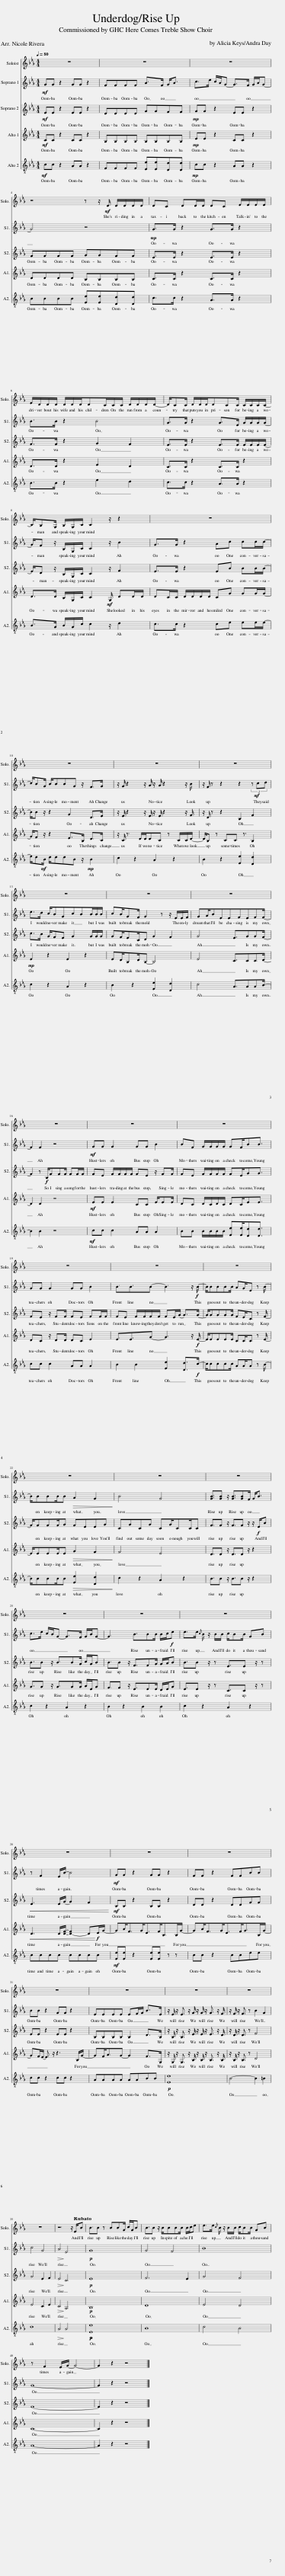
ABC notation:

X:1
%%score 1 2 3 4 5 6 7
L:1/8
Q:1/4=80
M:4/4
I:linebreak $
K:Eb
V:1 treble
V:2 treble
V:3 treble
V:4 treble
V:5 treble-8
V:6 perc stafflines=1
K:none
V:7 perc stafflines=1
K:none
V:1
 z8 | z8 | z8 |$ z4 z z/!mf! D/ D/D/D/D/ | DC DD/D/ DC E/E/E/E/ |$ %5
 E/D/D/D/ D/D/D/DC/C/C/ D/D/D/D/- | D/CC/ D/D/D/DCC/ C/C/C/C/- |$ C/B,G,/ B,/G,/C/ C2 z/ z2 | z8 |$ z8 | %10
 z8 | z8 |$ z8 | z8 | z8 |$ %15
 z8 | z8 | z8 |$ z8 | z8 | %20
 z8 |$ z8 | z8 | z8 |$ z8 | %25
 z8 | z8 |$ z8 | z8 | z8 |$ %30
 z8 | z8 | z8 | z8 |$ z8 | %35
 z6 z/ E/[Q:1/4=65]B | B3/2B z BBG/ c/G/B | B3/2B z/ B/BBB/ B/c/e | e>e{/c} B/ z/ B/B/ c/BB/ GB |$ z F2 E/G/- G4- | %40
 G2 z2 z4 |] %41
V:2
!mf! GG z2 GG z2 | FFFF B>F G<B | c>e c/B/G- G>F G/B/G- |$ G4 z4 |!mp! G>G z2 G>G z2 |$ %5
 B>B z2 B4 | G>G z2 G>E G/G/G/G/- |$ G/F z/ B,/G,/C/ C2 z/ B2 | G>G z2 Ac cc/c/- |$ c/BG/ B/BBG z/ F>G | %10
 z/ G/ z2 z/ A/ z/ A/ z2 z/ B/ | z/ F/ z z2 z2 (3z!mf! cd |$ e>d c/BGcBB/B/B/ | cB/GF/ G2 z z/ E/E/F/ | GA/BEEFEFF/- |$ %15
 F2 F2 z4 |!mf! GG G2 GG B2 | BF G/G/G/G/ GF/BB3/2 |$ GG G2 GG B2 | B3/2B3/2B- B3 z/!f! B/- | %20
 B/BBBB/ AG/E z B/- |$ B/BBB/B!>(! A2 G2!>)! | B4 G4 | [GB]3/2[GB] z/ [GB]3/2[GB]F/ G<B |$ c>e c/B/G- G>F G/B/G- | %25
 G3 B3/2BB/ B/c/!f!e | e>e{/c} B/ z/ B/B/ c/BB/ GB |$ z F2 E/B/- B4 |!mf! GG z2 GG z2 | FF z2 FFBB |$ %30
 BB z2 GG z2 | EEEE EF/G/ B>E | z/ E/ z/ E3/2 z/ G/ z/ G/ z/ G3/2 z/ F/ | z/ F/ z/ F3/2 z B2 G2 |$ c4 G4 | %35
!>(! A4!>)! E4 |!p! G8 | G4 F4 | B8 |$ G8- | %40
 G2 z2 z4 |] %41
V:3
!mf! EE z2 EE z2 | DDDD GGFF |!mp! GG z2 EE z2 |$ FFFF GGFF | E>E z2 E>E z2 |$ %5
 F>F z2 G2 F2 | E>E z2 E>E E/E/E/E/- |$ E/D z/ B,/G,/C/ C2 z/ F2 | E>E z2 EB BB/B/- |$ B/B z/ z2 G2 D>E | %10
 z/ E/ z2 z/ E/ z/ E/ z2 z/ F/ | z/ D/ z z2 B,2 F2 |$ c>B G/FE G2 G/G/G/ | GF/EC/D G2 F2 | G4 E3/2GGF/- |$ %15
 F2 z!f! B,/FFF/ FF/F/ | FE F/F/F/F/ FE z/ FF/ | FE F/F/F/F/ FE/GG3/2 |$ FE z/ FF/ FE FF/F/ | FE F/F/F/F/ FE/G/- G>G- | %20
 G/GGGG/ FE/C z F/- |$ F/FFF/G FEEG | CGCG CG/CC/C | F3/2F z/ F3/2F z/ z/!f! E/B |$ B3/2B z/ B3/2BG/ c/G/B | %25
 B3/2B z/ F3/2FG/ G/A/B | B3/2B z/ z E3/2E z/ z |$!<(! E3 E/G/- G2 F2!<)! |!mf! B,B, z2 B,B, z2 | DD z2 DDFF |$ %30
 EE z2 EE z2 | B,B,B,B, B,2 D>B, | z/ B,/ z/ B,3/2 z/ E/ z/ E/ z/ E3/2 z/ D/ | z/ D/ z/ D3/2 z F4 |$ G4 E2 F2 | %35
!>(! E4!>)! C4 |!p! E8 | F6 E2 | G4 F4 |$ E8- | %40
 E2 z2 z4 |] %41
V:4
!mf! CC z2 CC z2 | B,B,B,B, B,B,B,B, |!mp! EE z2 CC z2 |$ DDDD B,B,B,B, | C>C z2 C>C z2 |$ %5
 D>D z2 E2 D2 | C>C z2 C>C z2 |$ D>D B,/G,/C/ C2!mf! G,/ DD/D/ | DC/C/ D/D/D/D/ CG GG/G/- |$ G/F z/ z2 E>B, D>C | %10
 z/ C/ z3/2 D/D/DC z C/C/D/- | D/B, z CC z3/2 B,2 |$!mp! E2 z2 E2 z2 | ED/B,D/B,- B,4 | E4 C3/2CCD/- |$ %15
 D2 D2 z4 |!mf! EE E2 CC E/EE/ | DC D/C/D/C/ DC/EE3/2 |$ DC z/ DD/ DC E2 | E3/2E3/2G- G3 z/!f! E/- | %20
 E/EEEE/ CC/C z E/- |$ E/EEE/E!>(! G2 F2!>)! | F4 E4 | D3/2D z/ D3/2D z/ z2 |$ G3/2G z/ G3/2GG/ A/E/G | %25
 F3/2F z/ E3/2EE/ D/E/G | E3/2E z/ z C3/2C z/ z |$!<(! D3 D/[DF]/- [D-F]2 D!<)!!f!E/G/- | GB<FG<EF<B,B,/G/- | GB<FG<EF<GB,/G/- |$ %30
 GF/E/- E3/2 z/ z3 B,/G/- | GF<AG- G2 F>G, | z/ G,/ z/ G,3/2 z/ B,/ z/ B,/ z/ B,3/2 z/ B,/ | z/ B,/ z/ B,3/2 z D4 |$ E4 C2 E2 | %35
!>(! C4!>)! A,4 |!p! B,8 | D8 | E4 D4 |$ C8- | %40
 C2 z2 z4 |] %41
V:5
!mf! cc z2 AA z2 | FFFF [Ee][Ee][Dd][Dd] |!mp! cc z2 AA z2 |$ BBBB [Ee][Ee][Dd][Dd] | c>c z2 A>A z2 |$ %5
 B>B z2 e2 d2 | c>c z2 A>A z2 |$ B>G B/G/c/ c2 z/ d2 | c>c z2 ce ee/e/- |$ e/d!mf!B/ d/ddB z/!mp! B2 | %10
 c2 z2 A2 z2 | B2 z2 [Ee]2 [Dd]2 |$ c2 z2 A2 z2 | B2 z2 [Ee]2 [Dd]2 | c4 A3/2AAB/- |$ %15
 B2 B2 z4 |!mf! cc c2 AA A2 | BB B/B/B/B/ [Ee][Ee]/[Dd][Dd]3/2 |$ cc c2 AA A2 | B2 B2 [Ee]2 [Dd]>!f!c- | %20
 c/cccc/ AA/A z B/- |$ B/BBB/B!>(! [Ee]2 [Dd]2!>)! | c2 z2 A2 z2 | B3/2B z/ B3/2B z/ z2 |$ c2 z2 A2 z2 | %25
 B2 z2 B2 B2 | c2 z2 A2 z2 |$ BBBB BBBB |!mf! [Ee][Ee] z2 [Ee][Ee] z z | BB z2 BBee |$ %30
 cc z2 cc z2 | AAAA AABB |!p! [Ee]8 | B4- B2 =B2 |$ c8 | %35
!>(! A4!>)! A4 |!p!!p! [Ee]8 | B8 | c4 B4 |$ A8- | %40
 A2 z2 z4 |] %41
V:6
[K:C] z2 E2 z2 E2 | z2 E2 z2 E2 | z2 E2 z2 E2 |$ z2 E2 z2 E2 | z2 E2 z2 E2 |$ %5
 z2 E2 z2 E2 | z2 E2 z2 E2 |$ z2 E2 z4 | z2 E2 z2 E2 |$ z2 E2 z2 E2 | %10
 z2 E2 z2 E2 | z2 E2 z2 E2 |$ z2 E2 z2 E2 | z2 E2 z2 E2 | z2 E2 z2 E2 |$ %15
 z2 E2 z2 z2 | z2 E2 z2 E2 | z2 E2 z2 E2 |$ z2 E2 z2 E2 | z2 E2 z2 E2 | %20
 z2 E2 z2 E2 |$ z2 E2 z2 E2 | z2 E2 z2 E2 | z6 E2 |$ z2 E2 z2 E2 | %25
 z2 E2 z2 E2 | z2 E2 z2 E2 |$ z2 E2 z2 E2 | z2 E2 z2 E2 | z2 E2 z2 E2 |$ %30
 z2 E2 z2 E2 | z2 E2 z2 E2 |!p! z2 E2 z2 E2 | z2 E2 z2 E2 |$ z2 E2 z2 E2 | %35
 z8 | z8 | z8 | z8 |$ z8 | %40
 z8 |] %41
V:7
[K:C] E2 z2 E2 z2 | E2 z2 E2 z2 | E2 z2 E2 z2 |$ E2 z2 E2 z2 | E2 z2 E2 z2 |$ %5
 E2 z2 E2 z2 | E2 z2 E2 z2 |$ E2 z2 z4 | E2 z2 E2 z2 |$ E2 z2 E2 z2 | %10
 E2 z2 E2 z2 | E2 z2 E2 z2 |$ E2 z2 E2 z2 | E2 z2 E2 z2 | E2 z2 E2 z2 |$ %15
 E2 z2 E2 z2 | E2 z2 E2 z2 | E2 z2 E2 z2 |$ E2 z2 E2 z2 | E2 z2 E2 z2 | %20
 E2 z2 E2 z2 |$ E2 z2 E2 z2 | E2 z2 E2 z2 | E2 z E z E z2 |$ E2 z2 E2 z2 | %25
 E2 z2 E2 z2 | E2 z2 E2 z2 |$ E2 z2 E2 z2 | E2 z2 E2 z2 | E2 z2 E2 z2 |$ %30
 E2 z2 E2 z2 | E2 z2 E2 z2 | z8 | z8 |$ z8 | %35
 z8 | z8 | z8 | z8 |$ z8 | %40
 z8 |] %41
